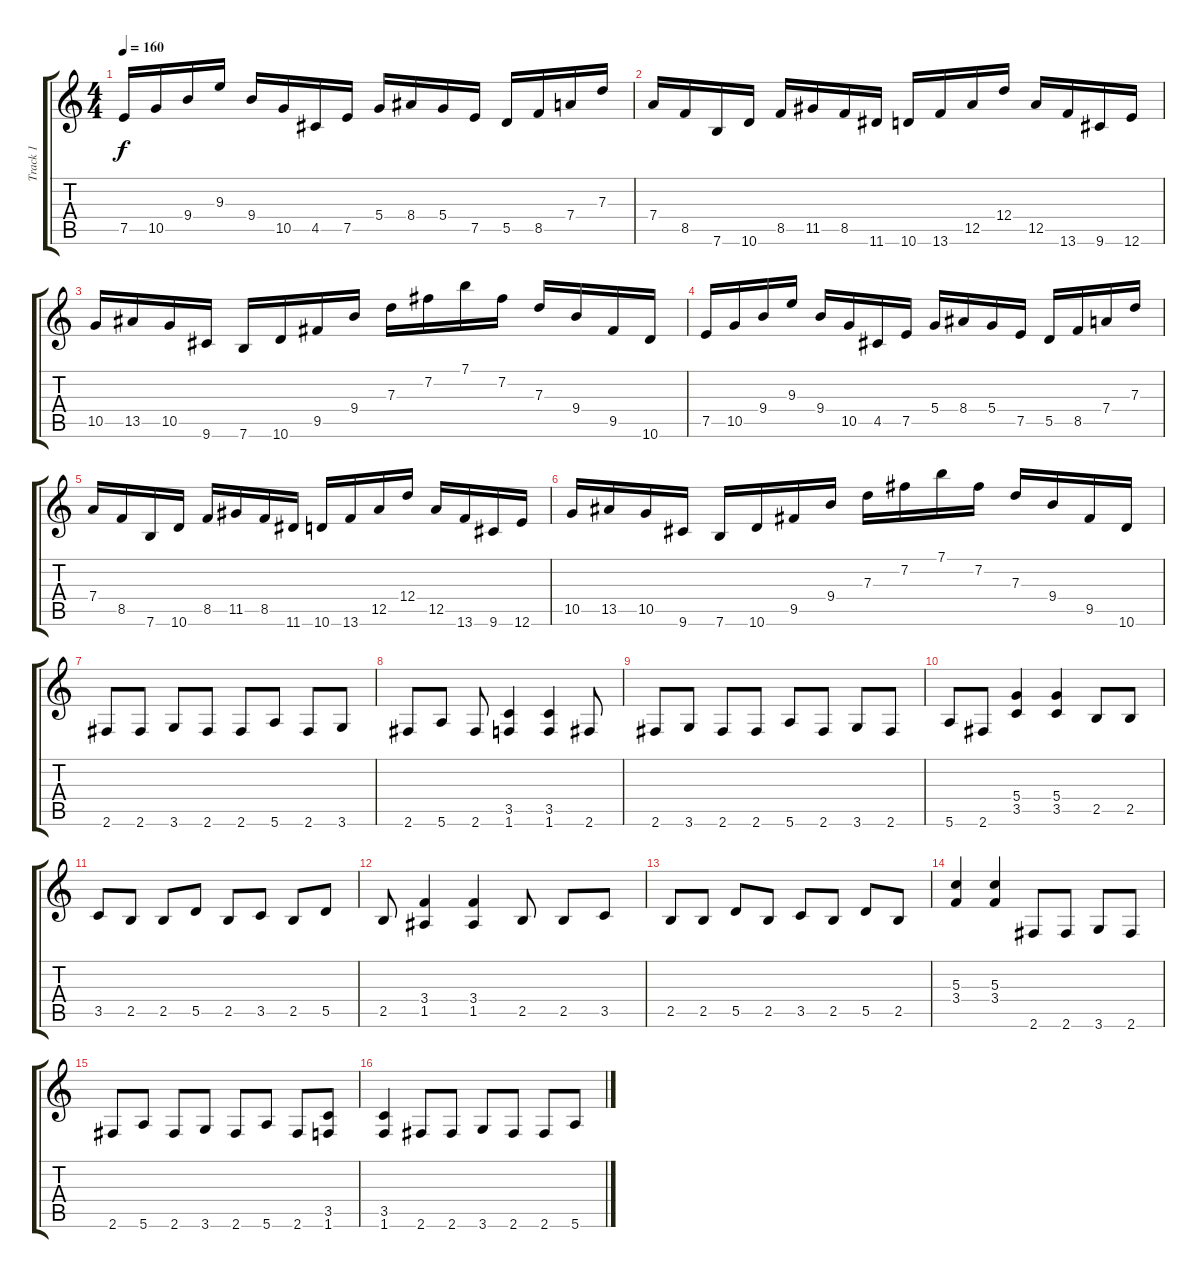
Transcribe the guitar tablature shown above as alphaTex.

\track ("Track 1" "Track 1") {instrument overdrivenguitar}
\staff {score tabs}
\tuning (E4 B3 G3 D3 A2 E2) {hide}
\ts (4 4)
\tempo 160
\clef g2
\ks c
7.5.16{dy f} 10.5.16 9.4.16 9.3.16 9.4.16 10.5.16 4.5.16 7.5.16 5.4.16 8.4.16 5.4.16 7.5.16 5.5.16 8.5.16 7.4.16 7.3.16 |
7.4.16 8.5.16 7.6.16 10.6.16 8.5.16 11.5.16 8.5.16 11.6.16 10.6.16 13.6.16 12.5.16 12.4.16 12.5.16 13.6.16 9.6.16 12.6.16 |
10.5.16 13.5.16 10.5.16 9.6.16 7.6.16 10.6.16 9.5.16 9.4.16 7.3.16 7.2.16 7.1.16 7.2.16 7.3.16 9.4.16 9.5.16 10.6.16 |
7.5.16 10.5.16 9.4.16 9.3.16 9.4.16 10.5.16 4.5.16 7.5.16 5.4.16 8.4.16 5.4.16 7.5.16 5.5.16 8.5.16 7.4.16 7.3.16 |
7.4.16 8.5.16 7.6.16 10.6.16 8.5.16 11.5.16 8.5.16 11.6.16 10.6.16 13.6.16 12.5.16 12.4.16 12.5.16 13.6.16 9.6.16 12.6.16 |
10.5.16 13.5.16 10.5.16 9.6.16 7.6.16 10.6.16 9.5.16 9.4.16 7.3.16 7.2.16 7.1.16 7.2.16 7.3.16 9.4.16 9.5.16 10.6.16 |
2.6.8 2.6.8 3.6.8 2.6.8 2.6.8 5.6.8 2.6.8 3.6.8 |
2.6.8 5.6.8 2.6.8 (3.5 1.6).4 (3.5 1.6).4 2.6.8 |
2.6.8 3.6.8 2.6.8 2.6.8 5.6.8 2.6.8 3.6.8 2.6.8 |
5.6.8 2.6.8 (5.4 3.5).4 (5.4 3.5).4 2.5.8 2.5.8 |
3.5.8 2.5.8 2.5.8 5.5.8 2.5.8 3.5.8 2.5.8 5.5.8 |
2.5.8 (3.4 1.5).4 (3.4 1.5).4 2.5.8 2.5.8 3.5.8 |
2.5.8 2.5.8 5.5.8 2.5.8 3.5.8 2.5.8 5.5.8 2.5.8 |
(5.3 3.4).4 (5.3 3.4).4 2.6.8 2.6.8 3.6.8 2.6.8 |
2.6.8 5.6.8 2.6.8 3.6.8 2.6.8 5.6.8 2.6.8 (3.5 1.6).8 |
(3.5 1.6).4 2.6.8 2.6.8 3.6.8 2.6.8 2.6.8 5.6.8
